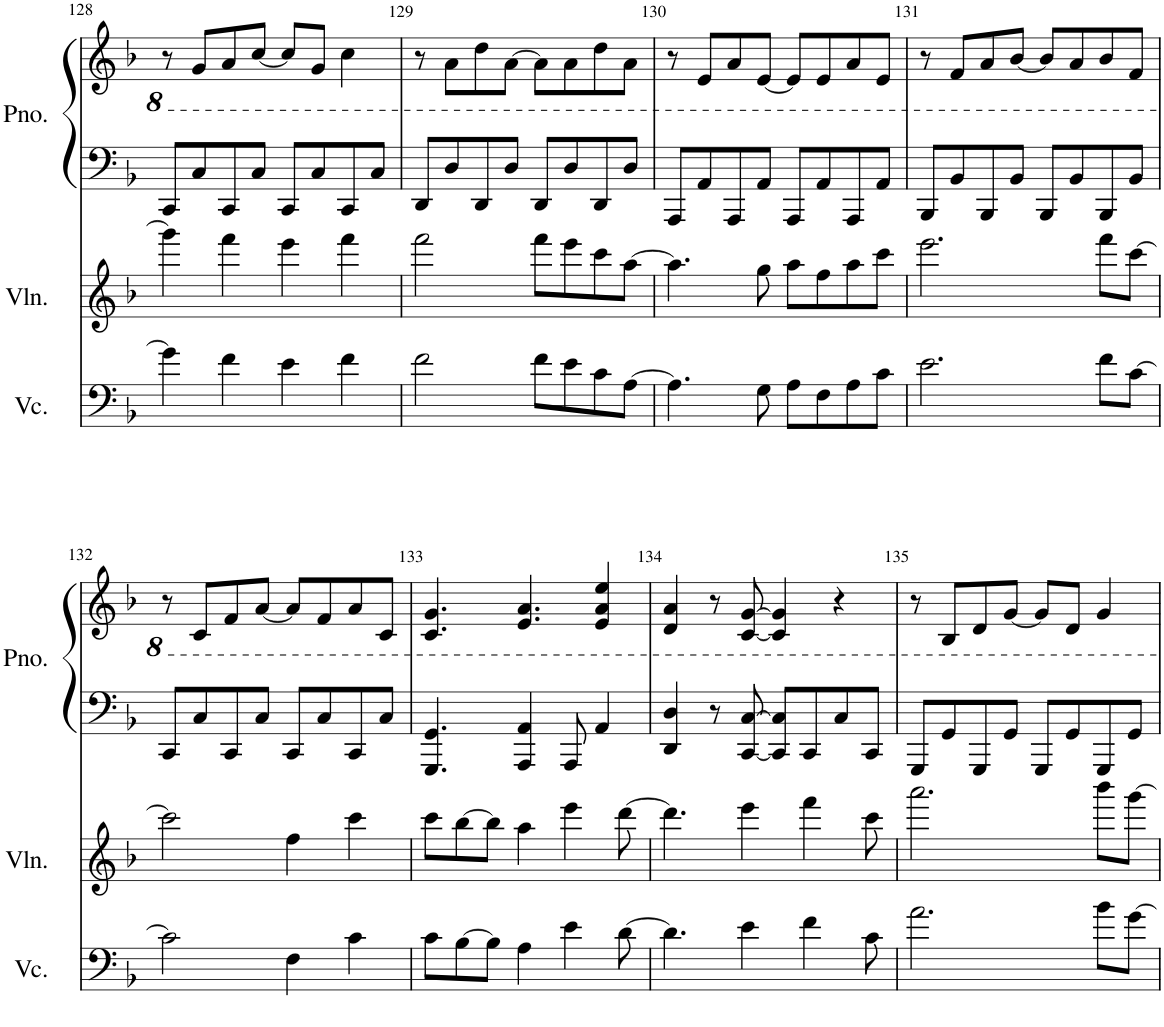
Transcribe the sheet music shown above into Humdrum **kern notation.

**kern	**kern	**kern	**kern
*part3	*part2	*part1	*part1
*staff4	*staff3	*staff2	*staff1
*I"Violoncello	*I"Violin	*I"Piano	*
*I'Vc.	*I'Vln.	*I'Pno.	*
!!LO:PB:g=z
*clefF4	*clefG2	*clefF4	*clefG2
*k[b-]	*k[b-]	*k[b-]	*k[b-]
*M4/4	*M4/4	*M4/4	*M4/4
=128	=128	=128	=128
4g\]	4ggg\]	8CC/L	8r
.	.	8C/	8G/L
4f\	4fff\	8CC/	8A/
.	.	8C/J	[8c/J
4e\	4eee\	8CC/L	8c/L]
.	.	8C/	8G/J
4f\	4fff\	8CC/	4c\
.	.	8C/J	.
=129	=129	=129	=129
2f\	2fff\	8DD/L	8r
.	.	8D/	8A\L
.	.	8DD/	8d\
.	.	8D/J	[8A\J
8f\L	8fff\L	8DD/L	8A\L]
8e\	8eee\	8D/	8A\
8c\	8ccc\	8DD/	8d\
[8A\J	[8aa\J	8D/J	8A\J
=130	=130	=130	=130
4.A\]	4.aa\]	8AAA/L	8r
.	.	8AA/	8E/L
.	.	8AAA/	8A/
8G\	8gg\	8AA/J	[8E/J
8A\L	8aa\L	8AAA/L	8E/L]
8F\	8ff\	8AA/	8E/
8A\	8aa\	8AAA/	8A/
8c\J	8ccc\J	8AA/J	8E/J
=131	=131	=131	=131
2.e\	2.eee\	8BBB-/L	8r
.	.	8BB-/	8F/L
.	.	8BBB-/	8A/
.	.	8BB-/J	[8B-/J
.	.	8BBB-/L	8B-/L]
.	.	8BB-/	8A/
8f\L	8fff\L	8BBB-/	8B-/
[8c\J	[8ccc\J	8BB-/J	8F/J
!!LO:LB:g=z
=132	=132	=132	=132
2c\]	2ccc\]	8CC/L	8r
.	.	8C/	8C/L
.	.	8CC/	8F/
.	.	8C/J	[8A/J
4F\	4ff\	8CC/L	8A/L]
.	.	8C/	8F/
4c\	4ccc\	8CC/	8A/
.	.	8C/J	8C/J
=133	=133	=133	=133
8c\L	8ccc\L	4.GGG/ 4.GG/	4.C/ 4.G/
[8B-\	[8bb-\	.	.
8B-\J]	8bb-\J]	.	.
4A\	4aa\	4AAA/ 4AA/	4.E/ 4.A/
4e\	4eee\	8AAA/	.
.	.	4AA/	4E/ 4A/ 4e/
[8d\	[8ddd\	.	.
=134	=134	=134	=134
4.d\]	4.ddd\]	4DD/ 4D/	4D/ 4A/
.	.	8r	8r
4e\	4eee\	[8CC/ [8C/	[8C/ [8G/
.	.	8CC/] 8C/]L	4C/] 4G/]
4f\	4fff\	8CC/	.
.	.	8C/	4r
8c\	8ccc\	8CC/J	.
=135	=135	=135	=135
2.a\	2.aaa\	8GGG/L	8r
.	.	8GG/	8BB-/L
.	.	8GGG/	8D/
.	.	8GG/J	[8G/J
.	.	8GGG/L	8G/L]
.	.	8GG/	8D/J
8b-\L	8bbb-\L	8GGG/	4G/
[8g\J	[8ggg\J	8GG/J	.
=	=	=	=
*-	*-	*-	*-
